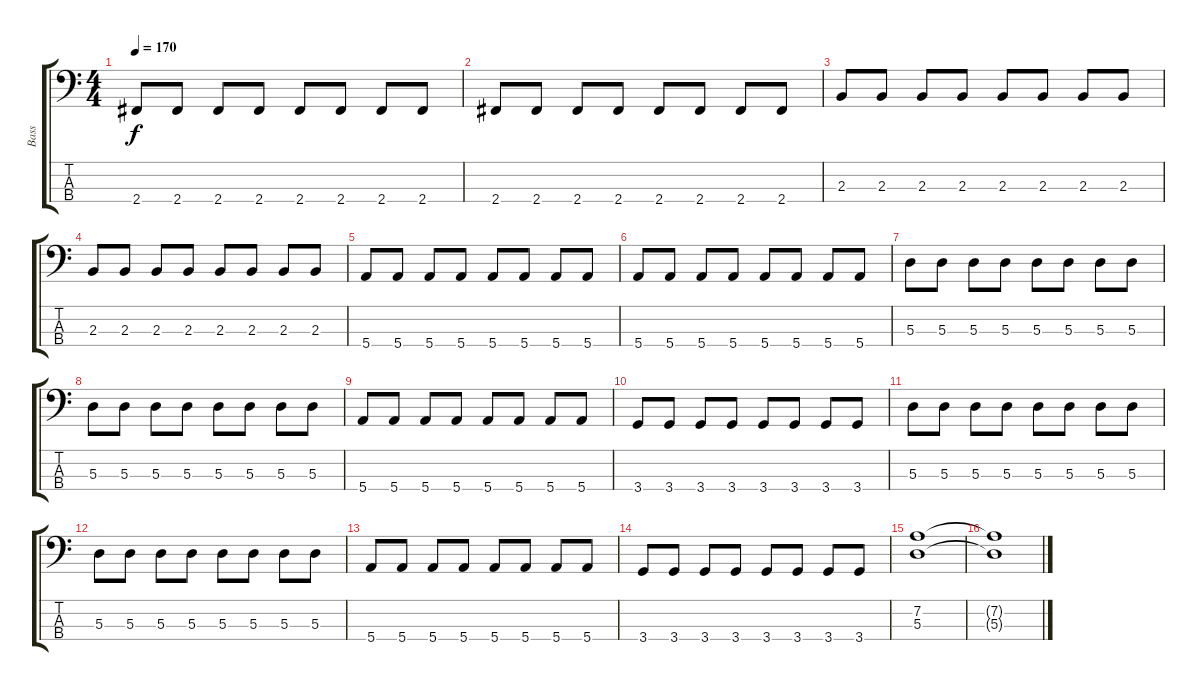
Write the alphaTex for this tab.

\track ("Bass" "Bass") {instrument electricbasspick}
\staff {score tabs}
\tuning (G2 D2 A1 E1) {hide}
\ts (4 4)
\tempo 170
\clef f4
\ks c
2.4.8{dy f} 2.4.8 2.4.8 2.4.8 2.4.8 2.4.8 2.4.8 2.4.8 |
2.4.8 2.4.8 2.4.8 2.4.8 2.4.8 2.4.8 2.4.8 2.4.8 |
2.3.8 2.3.8 2.3.8 2.3.8 2.3.8 2.3.8 2.3.8 2.3.8 |
2.3.8 2.3.8 2.3.8 2.3.8 2.3.8 2.3.8 2.3.8 2.3.8 |
5.4.8 5.4.8 5.4.8 5.4.8 5.4.8 5.4.8 5.4.8 5.4.8 |
5.4.8 5.4.8 5.4.8 5.4.8 5.4.8 5.4.8 5.4.8 5.4.8 |
5.3.8 5.3.8 5.3.8 5.3.8 5.3.8 5.3.8 5.3.8 5.3.8 |
5.3.8 5.3.8 5.3.8 5.3.8 5.3.8 5.3.8 5.3.8 5.3.8 |
5.4.8 5.4.8 5.4.8 5.4.8 5.4.8 5.4.8 5.4.8 5.4.8 |
3.4.8 3.4.8 3.4.8 3.4.8 3.4.8 3.4.8 3.4.8 3.4.8 |
5.3.8 5.3.8 5.3.8 5.3.8 5.3.8 5.3.8 5.3.8 5.3.8 |
5.3.8 5.3.8 5.3.8 5.3.8 5.3.8 5.3.8 5.3.8 5.3.8 |
5.4.8 5.4.8 5.4.8 5.4.8 5.4.8 5.4.8 5.4.8 5.4.8 |
3.4.8 3.4.8 3.4.8 3.4.8 3.4.8 3.4.8 3.4.8 3.4.8 |
(7.2 5.3).1 |
(7.2{t} 5.3{t}).1{volume 10}
